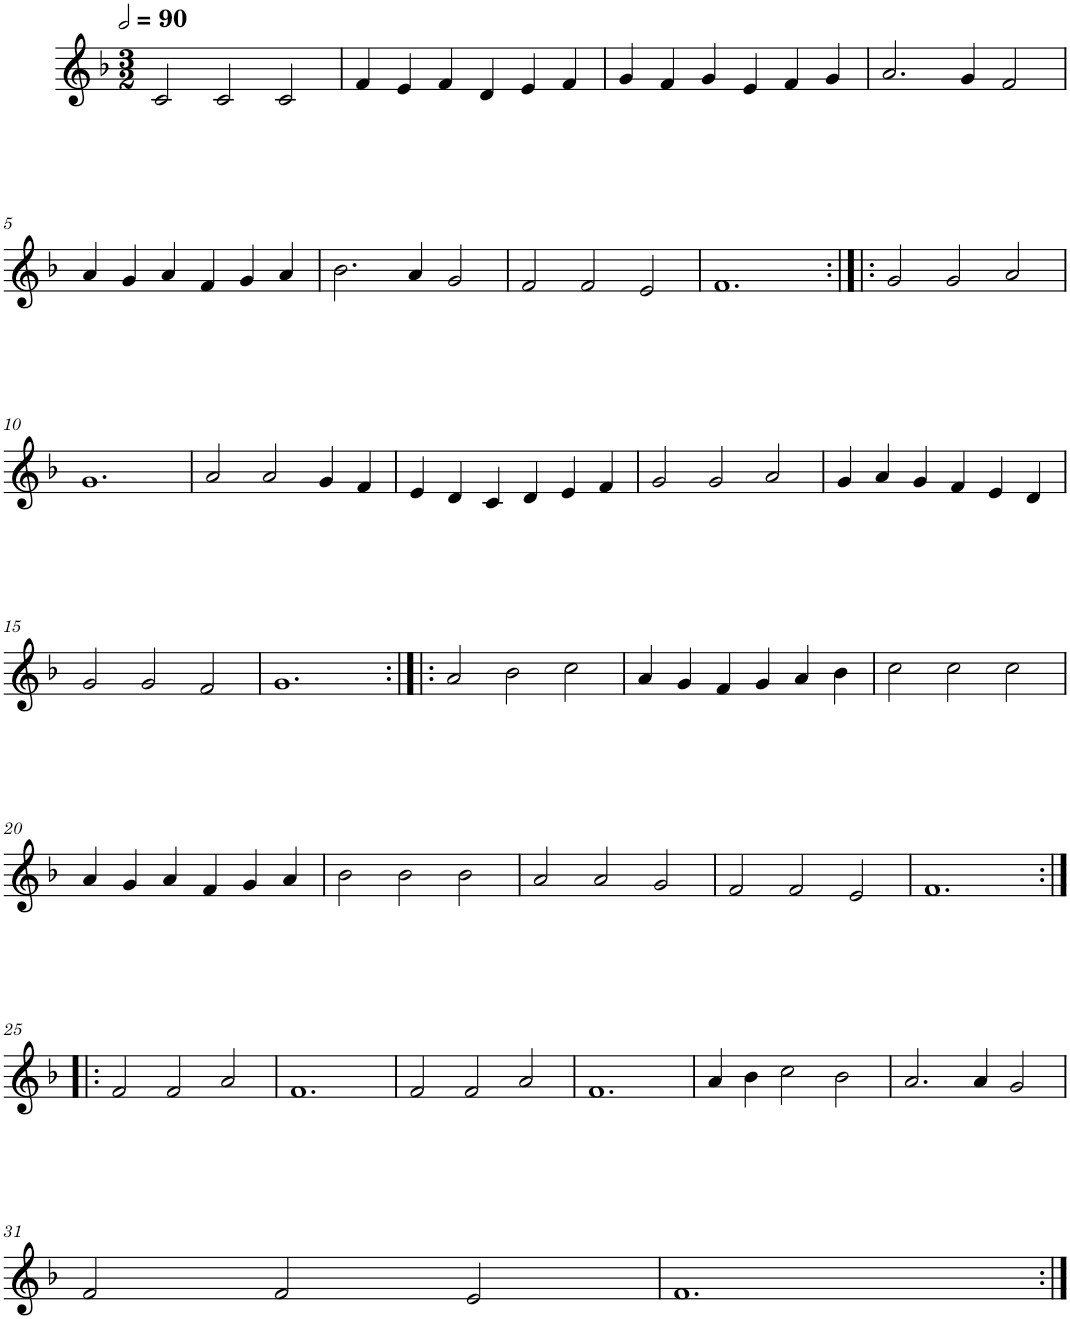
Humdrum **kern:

**kern
*part1
*staff1
*I"Quatre parties
*clefG2
*k[b-]
*M3/2
*MM180
=1
2c/
2c/
2c/
=2
4f/
4e/
4f/
4d/
4e/
4f/
=3
4g/
4f/
4g/
4e/
4f/
4g/
=4
2.a/
4g/
2f/
!!LO:LB:g=z
=5
4a/
4g/
4a/
4f/
4g/
4a/
=6
2.b-\
4a/
2g/
=7
2f/
2f/
2e/
=8
1.f
=9:|!|:
2g/
2g/
2a/
!!LO:LB:g=z
=10
1.g
=11
2a/
2a/
4g/
4f/
=12
4e/
4d/
4c/
4d/
4e/
4f/
=13
2g/
2g/
2a/
=14
4g/
4a/
4g/
4f/
4e/
4d/
!!LO:LB:g=z
=15
2g/
2g/
2f/
=16
1.g
=17:|!|:
2a/
2b-\
2cc\
=18
4a/
4g/
4f/
4g/
4a/
4b-\
=19
2cc\
2cc\
2cc\
!!LO:LB:g=z
=20
4a/
4g/
4a/
4f/
4g/
4a/
=21
2b-\
2b-\
2b-\
=22
2a/
2a/
2g/
=23
2f/
2f/
2e/
=24
1.f
!!LO:LB:g=z
=25:|!|:
2f/
2f/
2a/
=26
1.f
=27
2f/
2f/
2a/
=28
1.f
=29
4a/
4b-\
2cc\
2b-\
=30
2.a/
4a/
2g/
!!LO:LB:g=z
=31
2f/
2f/
2e/
=32
1.f
=:|!
*-
